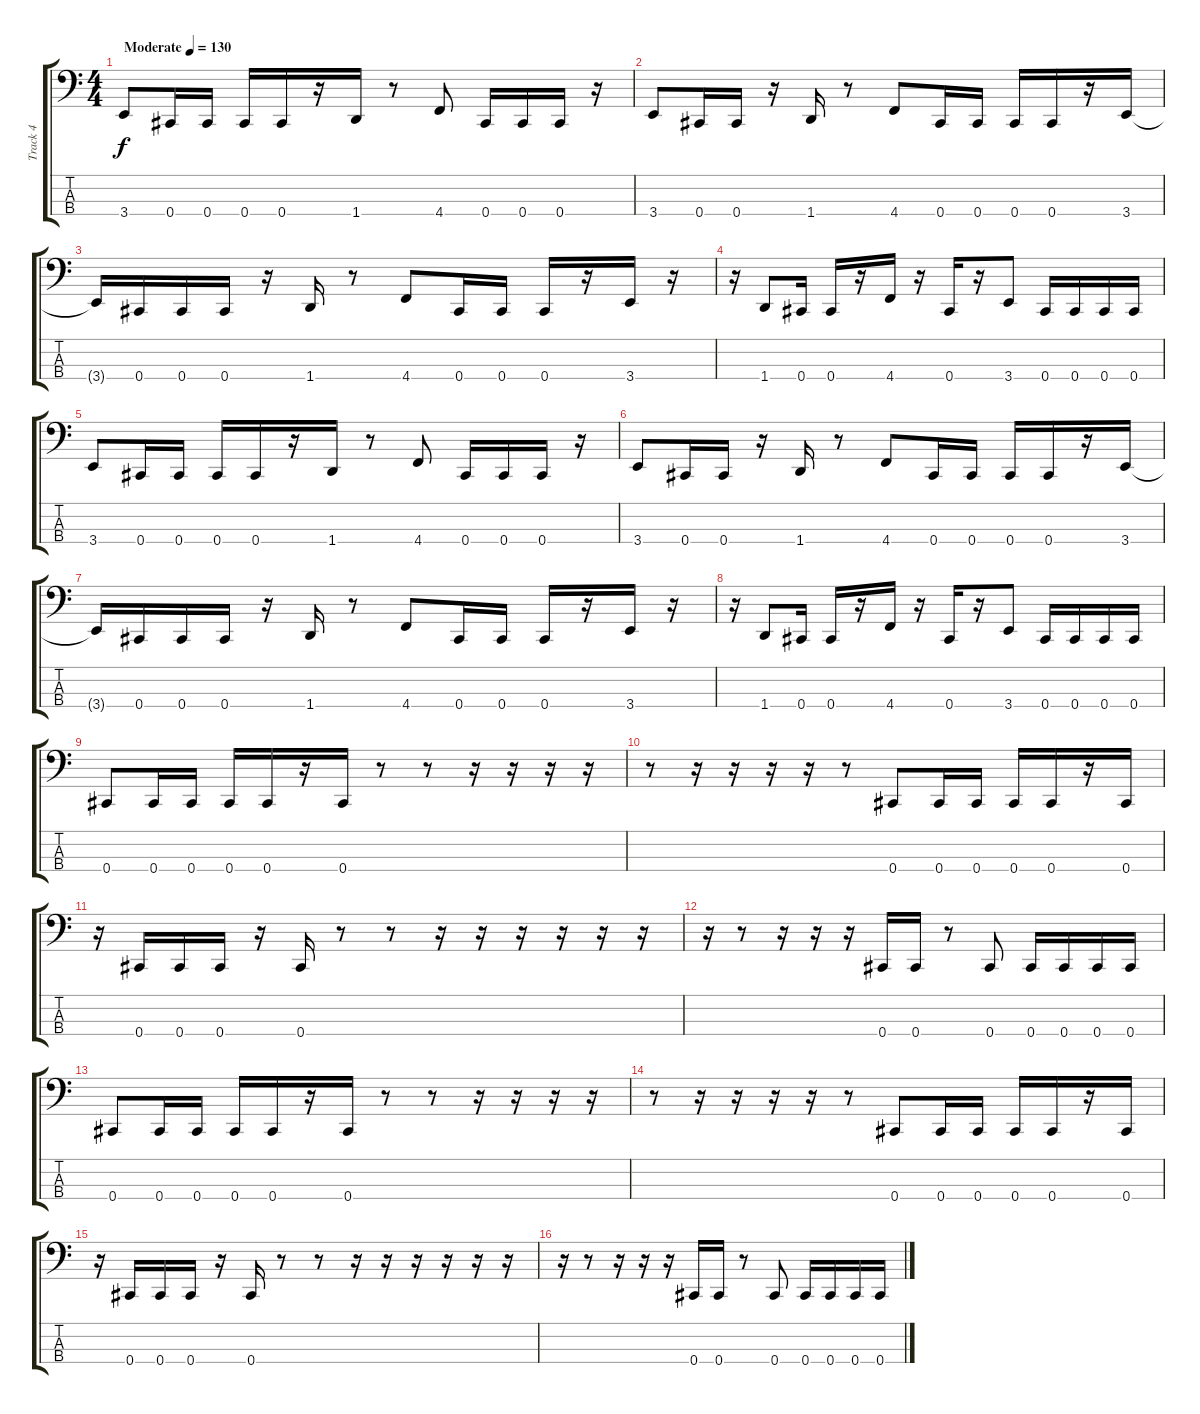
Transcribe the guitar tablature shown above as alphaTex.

\track ("Track 4" "Track 4") {instrument electricbassfinger}
\staff {score tabs}
\tuning (E2 B1 Gb1 Db1) {hide}
\ts (4 4)
\tempo (130 "Moderate")
\clef f4
\ks c
3.4.8{dy f instrument electricbassfinger} 0.4.16 0.4.16 0.4.16 0.4.16 r.16 1.4.16 r.8 4.4.8 0.4.16 0.4.16 0.4.16 r.16 |
3.4.8 0.4.16 0.4.16 r.16 1.4.16 r.8 4.4.8 0.4.16 0.4.16 0.4.16 0.4.16 r.16 3.4.16 |
3.4{t}.16 0.4.16 0.4.16 0.4.16 r.16 1.4.16 r.8 4.4.8 0.4.16 0.4.16 0.4.16 r.16 3.4.16 r.16 |
r.16 1.4.8 0.4.16 0.4.16 r.16 4.4.16 r.16 0.4.16 r.16 3.4.8 0.4.16 0.4.16 0.4.16 0.4.16 |
3.4.8 0.4.16 0.4.16 0.4.16 0.4.16 r.16 1.4.16 r.8 4.4.8 0.4.16 0.4.16 0.4.16 r.16 |
3.4.8 0.4.16 0.4.16 r.16 1.4.16 r.8 4.4.8 0.4.16 0.4.16 0.4.16 0.4.16 r.16 3.4.16 |
3.4{t}.16 0.4.16 0.4.16 0.4.16 r.16 1.4.16 r.8 4.4.8 0.4.16 0.4.16 0.4.16 r.16 3.4.16 r.16 |
r.16 1.4.8 0.4.16 0.4.16 r.16 4.4.16 r.16 0.4.16 r.16 3.4.8 0.4.16 0.4.16 0.4.16 0.4.16 |
0.4.8 0.4.16 0.4.16 0.4.16 0.4.16 r.16 0.4.16 r.8 r.8 r.16 r.16 r.16 r.16 |
r.8 r.16 r.16 r.16 r.16 r.8 0.4.8 0.4.16 0.4.16 0.4.16 0.4.16 r.16 0.4.16 |
r.16 0.4.16 0.4.16 0.4.16 r.16 0.4.16 r.8 r.8 r.16 r.16 r.16 r.16 r.16 r.16 |
r.16 r.8 r.16 r.16 r.16 0.4.16 0.4.16 r.8 0.4.8 0.4.16 0.4.16 0.4.16 0.4.16 |
0.4.8 0.4.16 0.4.16 0.4.16 0.4.16 r.16 0.4.16 r.8 r.8 r.16 r.16 r.16 r.16 |
r.8 r.16 r.16 r.16 r.16 r.8 0.4.8 0.4.16 0.4.16 0.4.16 0.4.16 r.16 0.4.16 |
r.16 0.4.16 0.4.16 0.4.16 r.16 0.4.16 r.8 r.8 r.16 r.16 r.16 r.16 r.16 r.16 |
r.16 r.8 r.16 r.16 r.16 0.4.16 0.4.16 r.8 0.4.8 0.4.16 0.4.16 0.4.16 0.4.16
